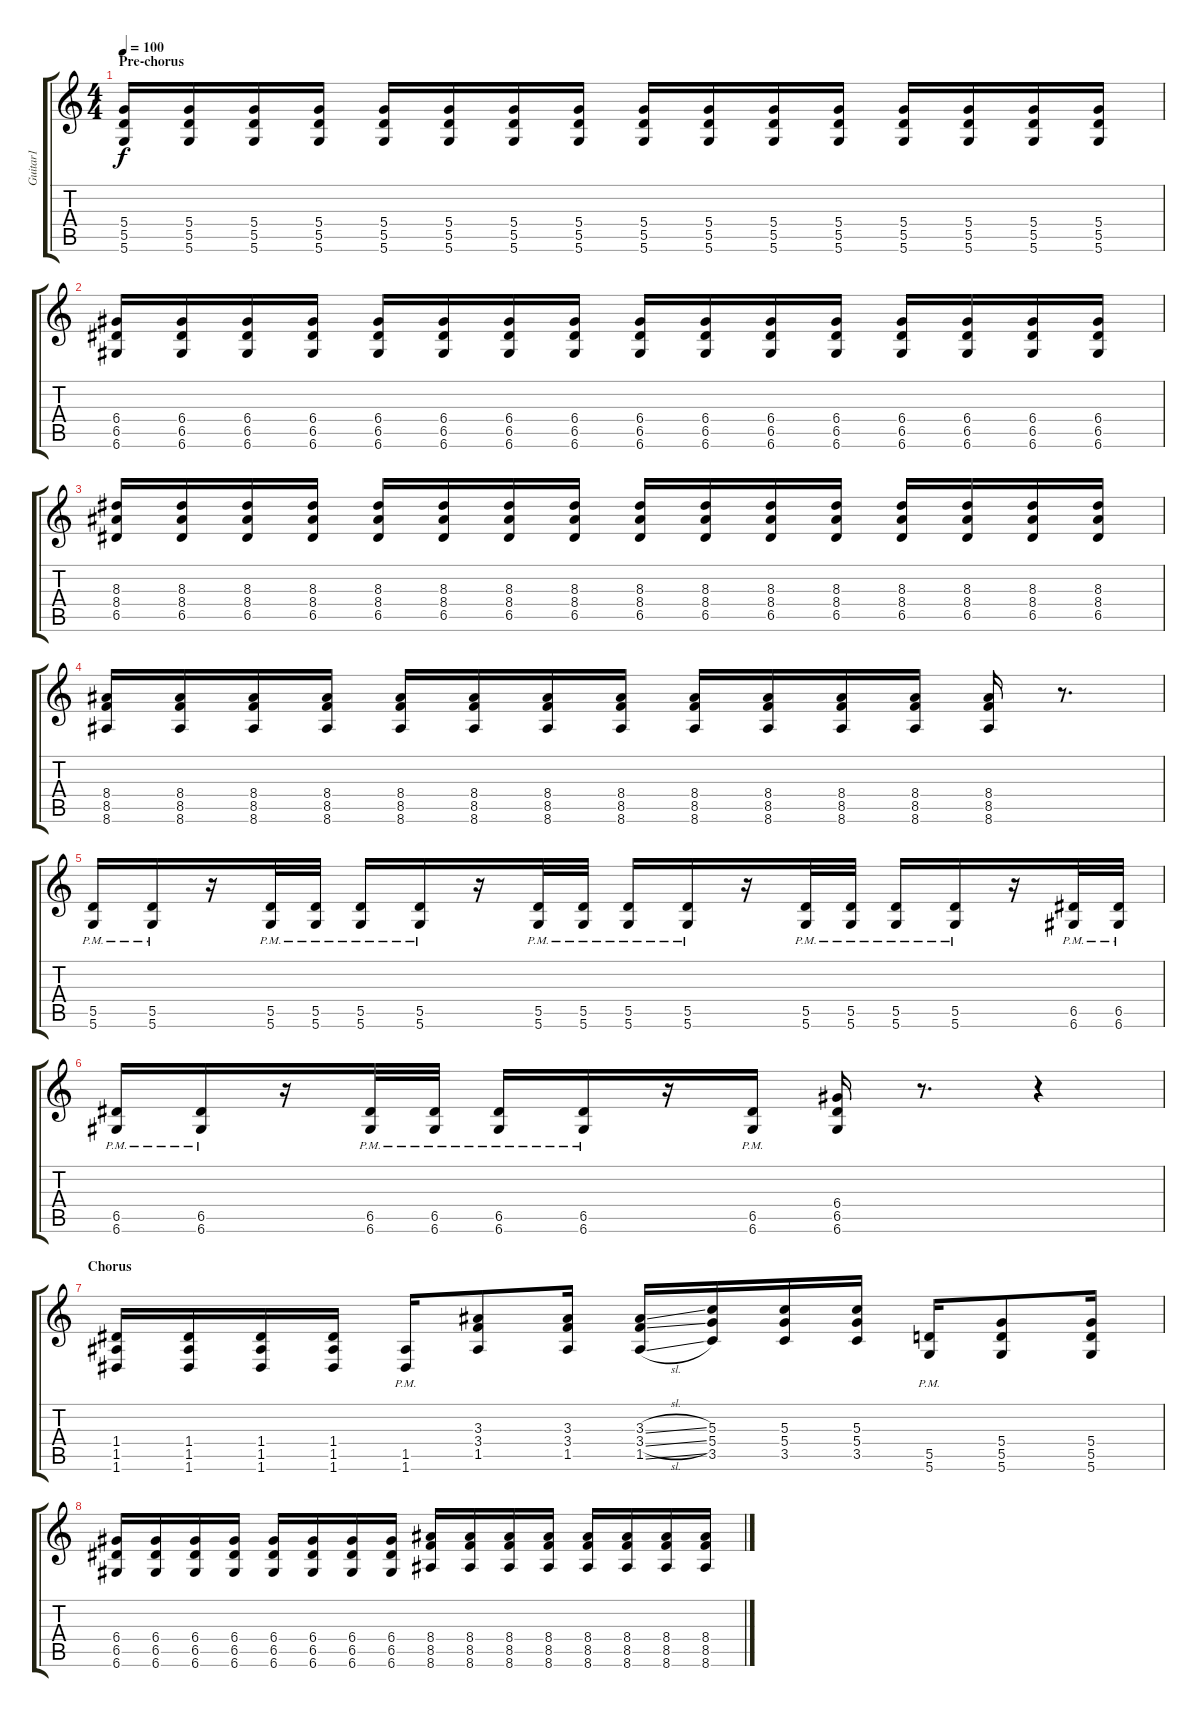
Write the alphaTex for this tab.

\track ("Guitar1" "Guitar1") {instrument distortionguitar}
\staff {score tabs}
\tuning (E4 B3 G3 D3 A2 D2) {hide}
\ts (4 4)
\section ("" "Pre-chorus")
\tempo 100
\clef g2
\ks c
(5.4 5.5 5.6).16{dy f} (5.4 5.5 5.6).16 (5.4 5.5 5.6).16 (5.4 5.5 5.6).16 (5.4 5.5 5.6).16 (5.4 5.5 5.6).16 (5.4 5.5 5.6).16 (5.4 5.5 5.6).16 (5.4 5.5 5.6).16 (5.4 5.5 5.6).16 (5.4 5.5 5.6).16 (5.4 5.5 5.6).16 (5.4 5.5 5.6).16 (5.4 5.5 5.6).16 (5.4 5.5 5.6).16 (5.4 5.5 5.6).16 |
(6.4 6.5 6.6).16 (6.4 6.5 6.6).16 (6.4 6.5 6.6).16 (6.4 6.5 6.6).16 (6.4 6.5 6.6).16 (6.4 6.5 6.6).16 (6.4 6.5 6.6).16 (6.4 6.5 6.6).16 (6.4 6.5 6.6).16 (6.4 6.5 6.6).16 (6.4 6.5 6.6).16 (6.4 6.5 6.6).16 (6.4 6.5 6.6).16 (6.4 6.5 6.6).16 (6.4 6.5 6.6).16 (6.4 6.5 6.6).16 |
(8.3 8.4 6.5).16 (8.3 8.4 6.5).16 (8.3 8.4 6.5).16 (8.3 8.4 6.5).16 (8.3 8.4 6.5).16 (8.3 8.4 6.5).16 (8.3 8.4 6.5).16 (8.3 8.4 6.5).16 (8.3 8.4 6.5).16 (8.3 8.4 6.5).16 (8.3 8.4 6.5).16 (8.3 8.4 6.5).16 (8.3 8.4 6.5).16 (8.3 8.4 6.5).16 (8.3 8.4 6.5).16 (8.3 8.4 6.5).16 |
(8.4 8.5 8.6).16 (8.4 8.5 8.6).16 (8.4 8.5 8.6).16 (8.4 8.5 8.6).16 (8.4 8.5 8.6).16 (8.4 8.5 8.6).16 (8.4 8.5 8.6).16 (8.4 8.5 8.6).16 (8.4 8.5 8.6).16 (8.4 8.5 8.6).16 (8.4 8.5 8.6).16 (8.4 8.5 8.6).16 (8.4 8.5 8.6).16 r.8{d} |
(5.5{pm} 5.6{pm}).16 (5.5{pm} 5.6{pm}).16 r.16 (5.5{pm} 5.6{pm}).32 (5.5{pm} 5.6{pm}).32 (5.5{pm} 5.6{pm}).16 (5.5{pm} 5.6{pm}).16 r.16 (5.5{pm} 5.6{pm}).32 (5.5{pm} 5.6{pm}).32 (5.5{pm} 5.6{pm}).16 (5.5{pm} 5.6{pm}).16 r.16 (5.5{pm} 5.6{pm}).32 (5.5{pm} 5.6{pm}).32 (5.5{pm} 5.6{pm}).16 (5.5{pm} 5.6{pm}).16 r.16 (6.5{pm} 6.6{pm}).32 (6.5{pm} 6.6{pm}).32 |
(6.5{pm} 6.6{pm}).16 (6.5{pm} 6.6{pm}).16 r.16 (6.5{pm} 6.6{pm}).32 (6.5{pm} 6.6{pm}).32 (6.5{pm} 6.6{pm}).16 (6.5{pm} 6.6{pm}).16 r.16 (6.5{pm} 6.6{pm}).16 (6.4 6.5 6.6).16 r.8{d} r.4 |
\section ("" "Chorus")
(1.4 1.5 1.6).16 (1.4 1.5 1.6).16 (1.4 1.5 1.6).16 (1.4 1.5 1.6).16 (1.5{pm} 1.6{pm}).16 (3.3 3.4 1.5).8 (3.3 3.4 1.5).16 (3.3{sl} 3.4{sl} 1.5{sl}).16 (5.3 5.4 3.5).16 (5.3 5.4 3.5).16 (5.3 5.4 3.5).16 (5.5{pm} 5.6{pm}).16 (5.4 5.5 5.6).8 (5.4 5.5 5.6).16 |
(6.4 6.5 6.6).16 (6.4 6.5 6.6).16 (6.4 6.5 6.6).16 (6.4 6.5 6.6).16 (6.4 6.5 6.6).16 (6.4 6.5 6.6).16 (6.4 6.5 6.6).16 (6.4 6.5 6.6).16 (8.4 8.5 8.6).16 (8.4 8.5 8.6).16 (8.4 8.5 8.6).16 (8.4 8.5 8.6).16 (8.4 8.5 8.6).16 (8.4 8.5 8.6).16 (8.4 8.5 8.6).16 (8.4 8.5 8.6).16
